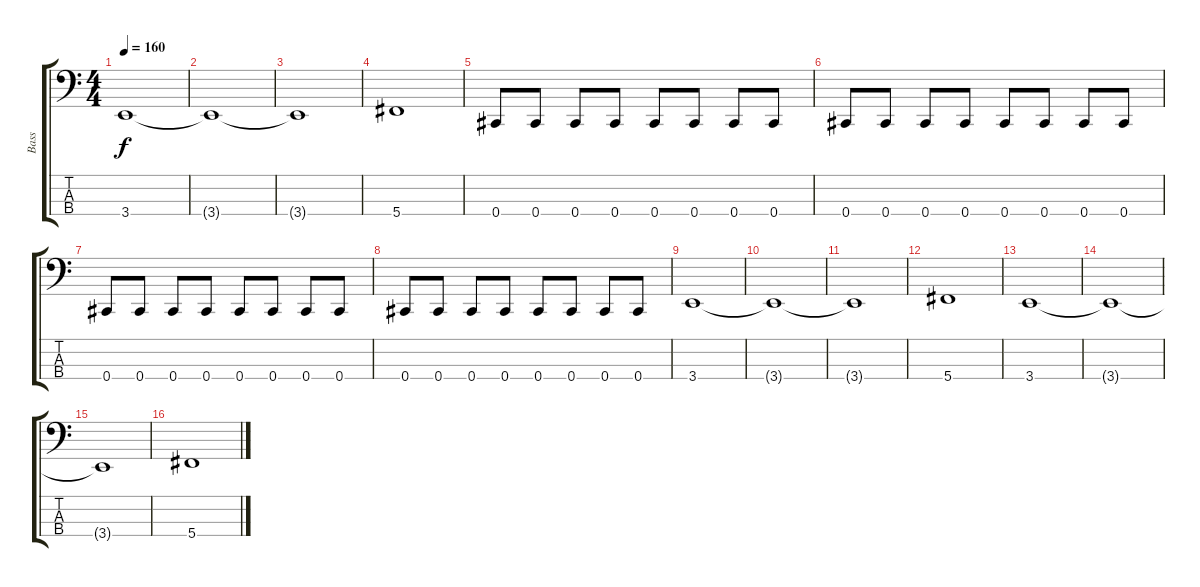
\track ("Bass" "Bass") {instrument electricbassfinger}
\staff {score tabs}
\tuning (Gb2 Db2 Ab1 Db1) {hide}
\ts (4 4)
\tempo 160
\clef f4
\ks c
3.4.1{dy f} |
3.4{t}.1 |
3.4{t}.1 |
5.4.1 |
0.4.8 0.4.8 0.4.8 0.4.8 0.4.8 0.4.8 0.4.8 0.4.8 |
0.4.8 0.4.8 0.4.8 0.4.8 0.4.8 0.4.8 0.4.8 0.4.8 |
0.4.8 0.4.8 0.4.8 0.4.8 0.4.8 0.4.8 0.4.8 0.4.8 |
0.4.8 0.4.8 0.4.8 0.4.8 0.4.8 0.4.8 0.4.8 0.4.8 |
3.4.1 |
3.4{t}.1 |
3.4{t}.1 |
5.4.1 |
3.4.1 |
3.4{t}.1 |
3.4{t}.1 |
5.4.1
